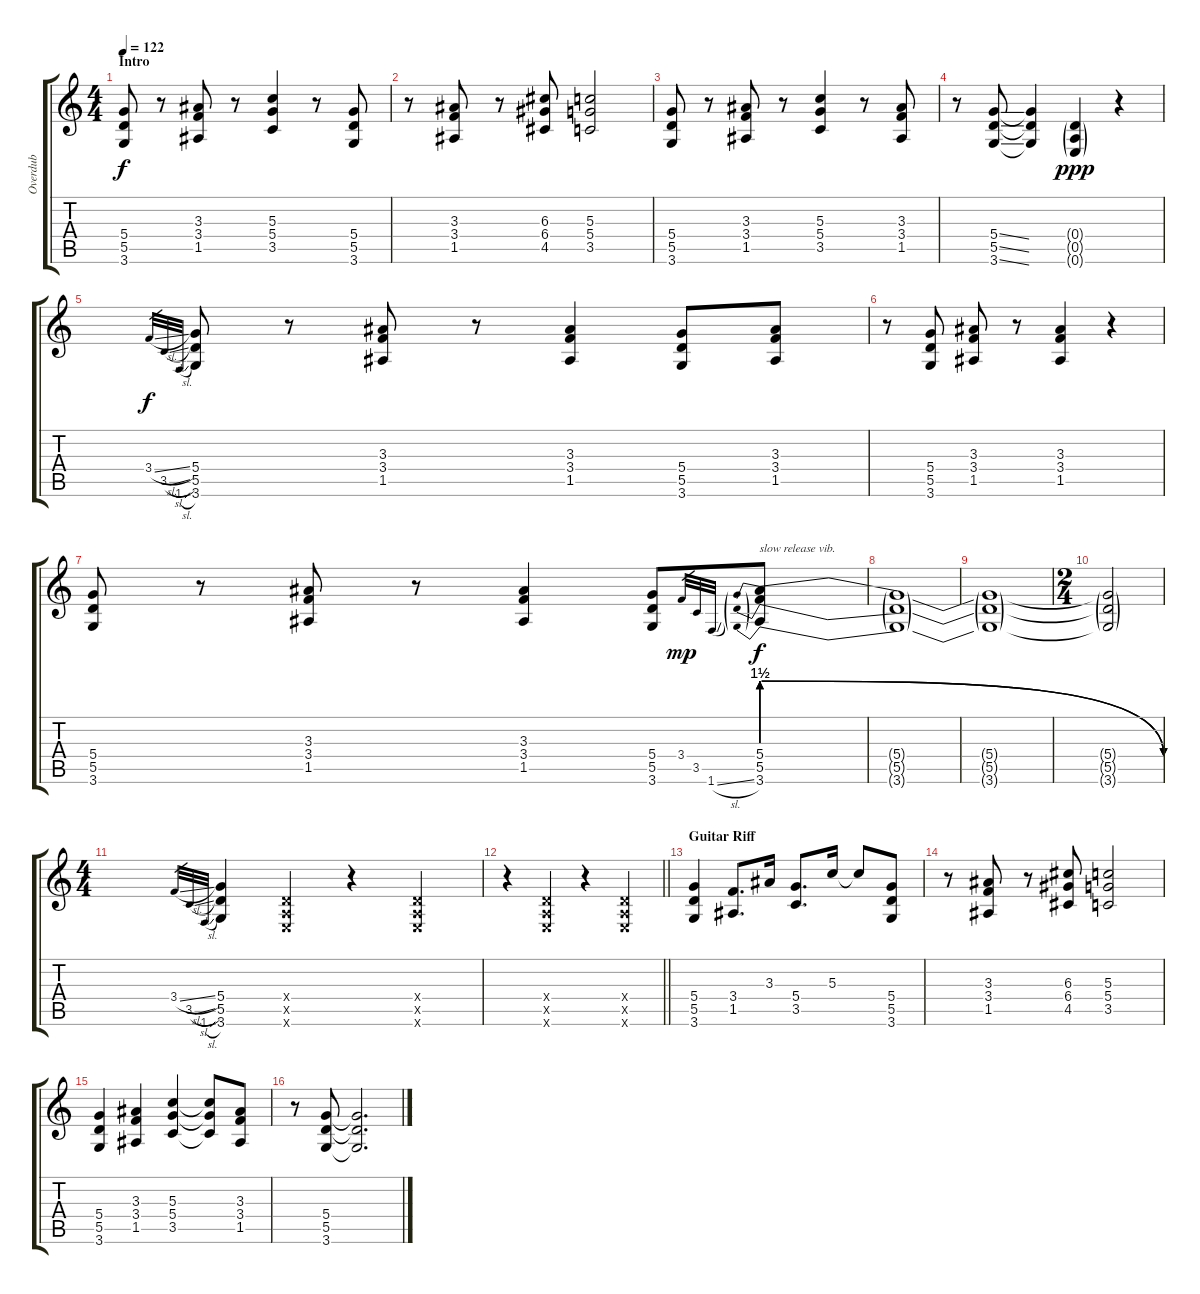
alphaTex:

\track ("Overdub" "Overdub") {instrument fretlessbass}
\staff {score tabs}
\tuning (E4 B3 G3 D3 A2 E2) {hide}
\ts (4 4)
\section ("" "Intro")
\tempo 122
\clef g2
\ks c
(5.4 5.5 3.6).8{dy f instrument fretlessbass} r.8 (3.3 3.4 1.5).8 r.8 (5.3 5.4 3.5).4 r.8 (5.4 5.5 3.6).8 |
r.8 (3.3 3.4 1.5).8 r.8 (6.3 6.4 4.5).8 (5.3 5.4 3.5).2 |
(5.4 5.5 3.6).8 r.8 (3.3 3.4 1.5).8 r.8 (5.3 5.4 3.5).4 r.8 (3.3 3.4 1.5).8 |
r.8 (5.4{ss} 5.5{ss} 3.6{ss}).8 (5.4{t} 5.5{t} 3.6{t}).4 (0.4{g} 0.5{g} 0.6{g}).4{dy ppp} r.4 |
3.4{sl}.32{gr dy f} 3.5{sl}.32{gr} 1.6{sl}.32{gr} (5.4 5.5 3.6).8 r.8 (3.3 3.4 1.5).8 r.8 (3.3 3.4 1.5).4 (5.4 5.5 3.6).8 (3.3 3.4 1.5).8 |
r.8 (5.4 5.5 3.6).8 (3.3 3.4 1.5).8 r.8 (3.3 3.4 1.5).4 r.4 |
(5.4 5.5 3.6).8 r.8 (3.3 3.4 1.5).8 r.8 (3.3 3.4 1.5).4 (5.4 5.5 3.6).8 3.4.32{gr dy mp} 3.5.32{gr} 1.6{sl}.32{gr} (5.4{be (prebendrelease 0 6 60 0)} 5.5{be (prebendrelease 0 6 60 0)} 3.6{be (prebendrelease 0 6 60 0)}).8{txt "slow release vib." dy f} |
(5.4{t} 5.5{t} 3.6{t}).1 |
(5.4{t} 5.5{t} 3.6{t}).1{volume 4} |
\ts (2 4)
(5.4{t} 5.5{t} 3.6{t}).2{volume 10} |
\ts (4 4)
3.4{sl}.32{gr} 3.5{sl}.32{gr} 1.6{sl}.32{gr} (5.4 5.5 3.6).4 (0.4{x} 0.5{x} 0.6{x}).4 r.4 (0.4{x} 0.5{x} 0.6{x}).4 |
\barLineRight lightlight
r.4 (0.4{x} 0.5{x} 0.6{x}).4 r.4 (0.4{x} 0.5{x} 0.6{x}).4 |
\section ("" "Guitar Riff")
(5.4 5.5 3.6).4 (3.4 1.5).8{d} 3.3.16 (5.4 3.5).8{d} 5.3.16 5.3{t}.8 (5.4 5.5 3.6).8 |
r.8 (3.3 3.4 1.5).8 r.8 (6.3 6.4 4.5).8 (5.3 5.4 3.5).2 |
(5.4 5.5 3.6).4 (3.3 3.4 1.5).4 (5.3 5.4 3.5).4 (5.3{t} 5.4{t} 3.5{t}).8 (3.3 3.4 1.5).8 |
r.8 (5.4 5.5 3.6).8 (5.4{t} 5.5{t} 3.6{t}).2{d}
